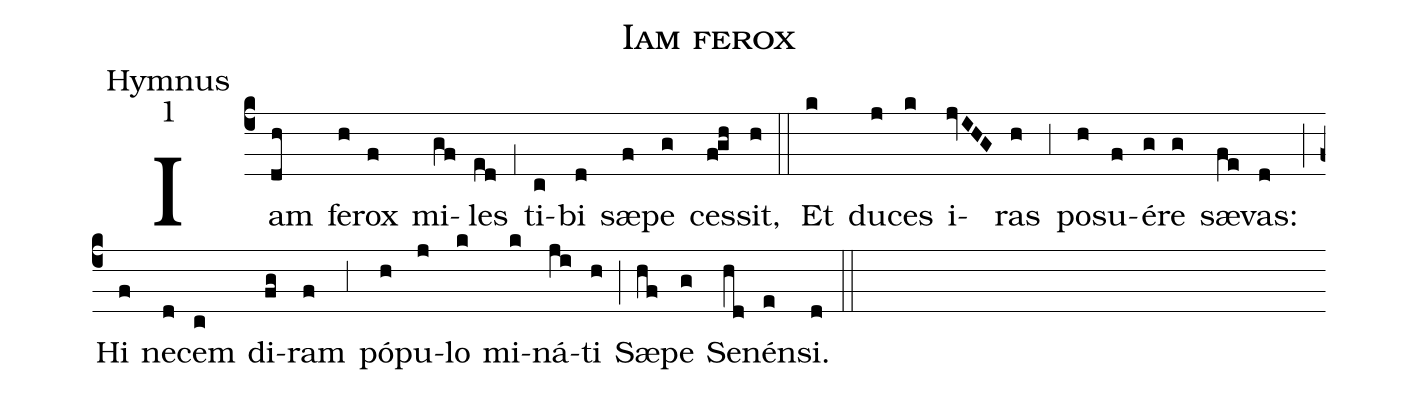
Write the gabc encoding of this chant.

name:Iam ferox;
office-part:Hymnus;
mode:1;
%%
(c4) Iam(dh) fe(h)rox(f) mi(gf)les(ed) (,1) ti(c)bi(d) sæ(f)pe(g) ces(f!gh)sit,(h) (::)
Et(k) du(j)ces(k) i(jvIHG)ras(h) (,3) po(h)su(f)é(g)re(g) sæ(fe)vas:(d) (;) Hi(f) ne(d)cem(c) di(fg)ram(f) (,3) pó(h)pu(j)lo(k) mi(k)ná(ji)ti(h) (;) Sæ(hf)pe(g) Se(hd)nén(e)si.(d) (::)
